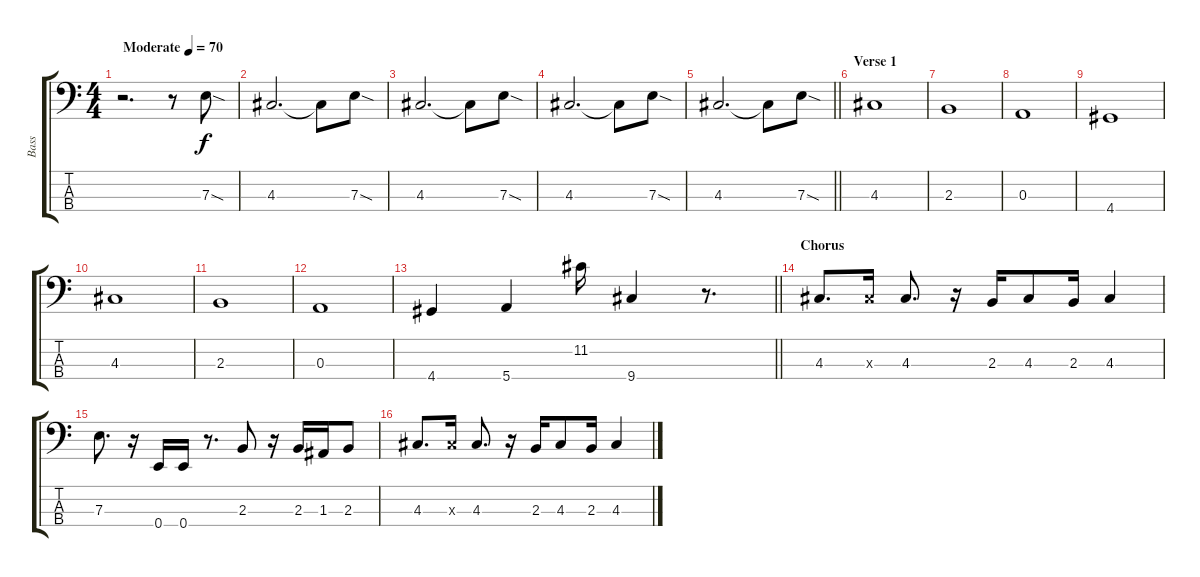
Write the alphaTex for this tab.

\track ("Bass" "Bass") {instrument electricbassfinger}
\staff {score tabs}
\tuning (G2 D2 A1 E1) {hide}
\ts (4 4)
\tempo (70 "Moderate")
\clef f4
\ks c
r.2{d dy f instrument electricbassfinger} r.8 7.3{sod}.8 |
4.3.2{d} 4.3{t}.8 7.3{sod}.8 |
4.3.2{d} 4.3{t}.8 7.3{sod}.8 |
4.3.2{d} 4.3{t}.8 7.3{sod}.8 |
\barLineRight lightlight
4.3.2{d} 4.3{t}.8 7.3{sod}.8 |
\section ("" "Verse 1")
4.3.1 |
2.3.1 |
0.3.1 |
4.4.1 |
4.3.1 |
2.3.1 |
0.3.1 |
\barLineRight lightlight
4.4.4 5.4.4 11.2.16 9.4.4 r.8{d} |
\section ("" "Chorus")
4.3.8{d} 4.3{x}.16 4.3.8{d} r.16 2.3.16 4.3.8 2.3.16 4.3.4 |
7.3.8{d} r.16 0.4.16 0.4.16 r.8{d} 2.3.8 r.16 2.3.16 1.3.16 2.3.8 |
4.3.8{d} 4.3{x}.16 4.3.8{d} r.16 2.3.16 4.3.8 2.3.16 4.3.4
